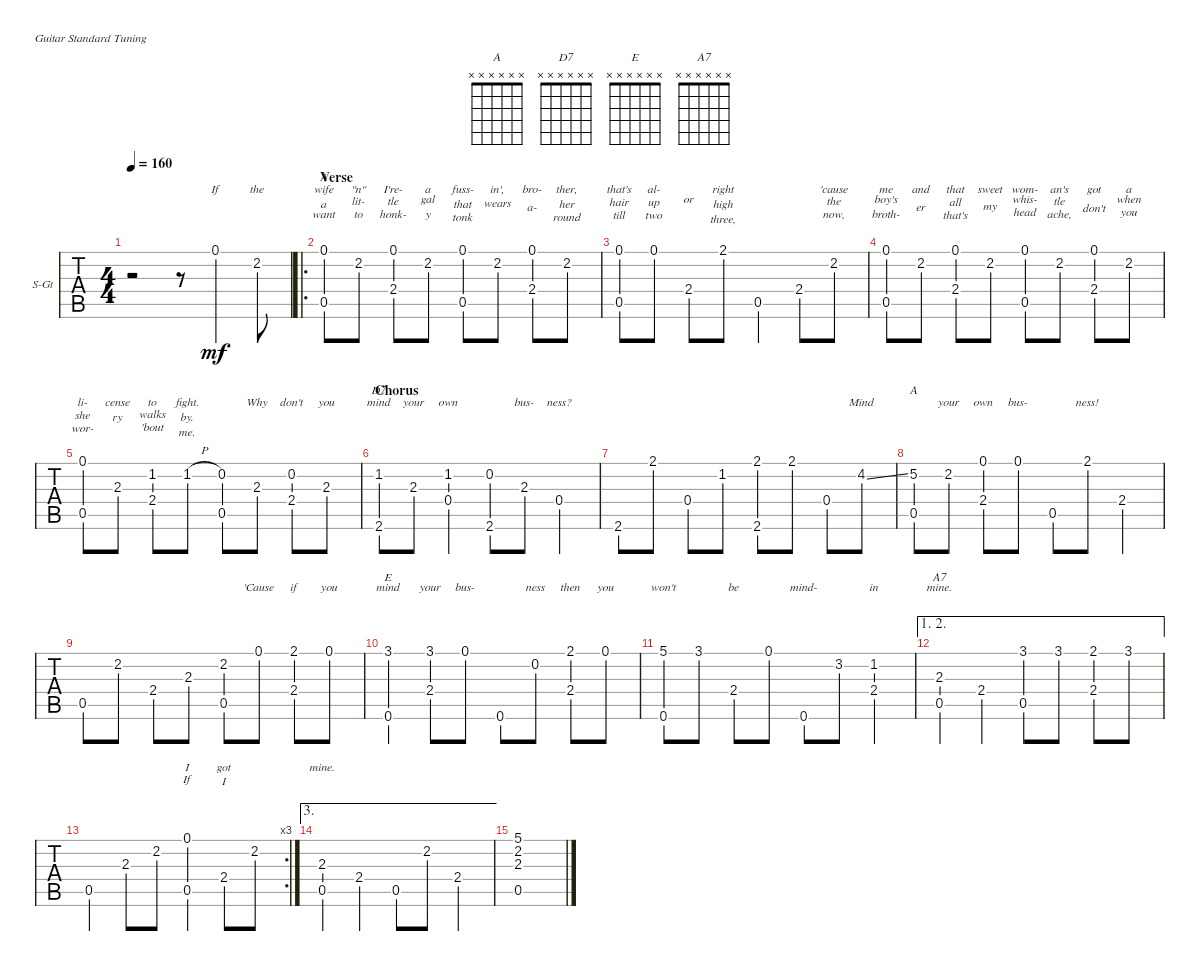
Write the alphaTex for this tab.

\defaultSystemsLayout 4
\bracketExtendMode groupsimilarinstruments
\firstSystemTrackNameOrientation horizontal
\otherSystemsTrackNameOrientation horizontal
\track ("Steel Guitar" "S-Gt") {instrument acousticguitarsteel}
\staff {tabs}
\tuning (E4 B3 G3 D3 A2 E2)
\chord ("A" x x x x x x)
\chord ("D7" x x x x x x)
\chord ("E" x x x x x x)
\chord ("A7" x x x x x x)
\ts (4 4)
\tempo 160
\clef g2
\ks a
r.2{dy mf instrument acousticguitarsteel} r.8 0.1.4{lyrics (0 "If") lyrics (1 "") lyrics (2 "") lyrics (3 "") lyrics (4 "")} 2.2.8{lyrics (0 "the") lyrics (1 "") lyrics (2 "") lyrics (3 "") lyrics (4 "")} |
\ro
\section ("" "Verse")
(0.1 0.5).8{ch "A" lyrics (0 "wife") lyrics (1 "a") lyrics (2 "want") lyrics (3 "") lyrics (4 "")} 2.2.8{lyrics (0 "\"n\"") lyrics (1 "lit-") lyrics (2 "to") lyrics (3 "") lyrics (4 "")} (0.1 2.4).8{lyrics (0 "I're-") lyrics (1 "tle") lyrics (2 "honk-") lyrics (3 "") lyrics (4 "")} 2.2.8{lyrics (0 "a") lyrics (1 "gal") lyrics (2 "y") lyrics (3 "") lyrics (4 "")} (0.1 0.5).8{lyrics (0 "fuss-") lyrics (1 "that") lyrics (2 "tonk") lyrics (3 "") lyrics (4 "")} 2.2.8{lyrics (0 "in',") lyrics (1 "wears") lyrics (2 "") lyrics (3 "") lyrics (4 "")} (0.1 2.4).8{lyrics (0 "bro-") lyrics (1 "") lyrics (2 "a-") lyrics (3 "") lyrics (4 "")} 2.2.8{lyrics (0 "ther,") lyrics (1 "her") lyrics (2 "round") lyrics (3 "") lyrics (4 "")} |
(0.1 0.5).8{lyrics (0 "that's") lyrics (1 "hair") lyrics (2 "till") lyrics (3 "") lyrics (4 "")} 0.1.8{lyrics (0 "al-") lyrics (1 "up") lyrics (2 "two") lyrics (3 "") lyrics (4 "")} 2.4.8{lyrics (0 "") lyrics (1 "") lyrics (2 "or") lyrics (3 "") lyrics (4 "")} 2.1.8{lyrics (0 "right") lyrics (1 "high") lyrics (2 "three,") lyrics (3 "") lyrics (4 "")} 0.5.4{lyrics (0 "") lyrics (1 "") lyrics (2 "") lyrics (3 "") lyrics (4 "")} 2.4.8{lyrics (0 "") lyrics (1 "") lyrics (2 "") lyrics (3 "") lyrics (4 "")} 2.2.8{lyrics (0 "'cause") lyrics (1 "the") lyrics (2 "now,") lyrics (3 "") lyrics (4 "")} |
(0.1 0.5).8{lyrics (0 "me") lyrics (1 "boy's") lyrics (2 "broth-") lyrics (3 "") lyrics (4 "")} 2.2.8{lyrics (0 "and") lyrics (1 "") lyrics (2 "er") lyrics (3 "") lyrics (4 "")} (0.1 2.4).8{lyrics (0 "that") lyrics (1 "all") lyrics (2 "that's") lyrics (3 "") lyrics (4 "")} 2.2.8{lyrics (0 "sweet") lyrics (1 "") lyrics (2 "my") lyrics (3 "") lyrics (4 "")} (0.1 0.5).8{lyrics (0 "wom-") lyrics (1 "whis-") lyrics (2 "head") lyrics (3 "") lyrics (4 "")} 2.2.8{lyrics (0 "an's") lyrics (1 "tle") lyrics (2 "ache,") lyrics (3 "") lyrics (4 "")} (0.1 2.4).8{lyrics (0 "got") lyrics (1 "") lyrics (2 "don't") lyrics (3 "") lyrics (4 "")} 2.2.8{lyrics (0 "a") lyrics (1 "when") lyrics (2 "you") lyrics (3 "") lyrics (4 "")} |
(0.1 0.5).8{lyrics (0 "li-") lyrics (1 "she") lyrics (2 "wor-") lyrics (3 "") lyrics (4 "")} 2.3.8{lyrics (0 "cense") lyrics (1 "") lyrics (2 "ry") lyrics (3 "") lyrics (4 "")} (1.2 2.4).8{lyrics (0 "to") lyrics (1 "walks") lyrics (2 "'bout") lyrics (3 "") lyrics (4 "")} 1.2{h}.8{lyrics (0 "fight.") lyrics (1 "by.") lyrics (2 "me.") lyrics (3 "") lyrics (4 "")} (0.2 0.5).8{lyrics (0 "") lyrics (1 "") lyrics (2 "") lyrics (3 "") lyrics (4 "")} 2.3.8{lyrics (0 "Why") lyrics (1 "") lyrics (2 "") lyrics (3 "") lyrics (4 "")} (0.2 2.4).8{lyrics (0 "don't") lyrics (1 "") lyrics (2 "") lyrics (3 "") lyrics (4 "")} 2.3.8{lyrics (0 "you") lyrics (1 "") lyrics (2 "") lyrics (3 "") lyrics (4 "")} |
\section ("" "Chorus")
(1.2 2.6).8{ch "D7" lyrics (0 "mind") lyrics (1 "") lyrics (2 "") lyrics (3 "") lyrics (4 "")} 2.3.8{lyrics (0 "your") lyrics (1 "") lyrics (2 "") lyrics (3 "") lyrics (4 "")} (0.4 1.2).4{lyrics (0 "own") lyrics (1 "") lyrics (2 "") lyrics (3 "") lyrics (4 "")} (2.6 0.2).8{lyrics (0 "") lyrics (1 "") lyrics (2 "") lyrics (3 "") lyrics (4 "")} 2.3.8{lyrics (0 "bus-") lyrics (1 "") lyrics (2 "") lyrics (3 "") lyrics (4 "")} 0.4.4{lyrics (0 "ness?") lyrics (1 "") lyrics (2 "") lyrics (3 "") lyrics (4 "")} |
2.6.8{lyrics (0 "") lyrics (1 "") lyrics (2 "") lyrics (3 "") lyrics (4 "")} 2.1.8{lyrics (0 "") lyrics (1 "") lyrics (2 "") lyrics (3 "") lyrics (4 "")} 0.4.8{lyrics (0 "") lyrics (1 "") lyrics (2 "") lyrics (3 "") lyrics (4 "")} 1.2.8{lyrics (0 "") lyrics (1 "") lyrics (2 "") lyrics (3 "") lyrics (4 "")} (2.1 2.6).8{lyrics (0 "") lyrics (1 "") lyrics (2 "") lyrics (3 "") lyrics (4 "")} 2.1.8{lyrics (0 "") lyrics (1 "") lyrics (2 "") lyrics (3 "") lyrics (4 "")} 0.4.8{lyrics (0 "") lyrics (1 "") lyrics (2 "") lyrics (3 "") lyrics (4 "")} 4.2{ss}.8{lyrics (0 "Mind") lyrics (1 "") lyrics (2 "") lyrics (3 "") lyrics (4 "")} |
(5.2 0.5).8{ch "A" lyrics (0 "") lyrics (1 "") lyrics (2 "") lyrics (3 "") lyrics (4 "")} 2.2.8{lyrics (0 "your") lyrics (1 "") lyrics (2 "") lyrics (3 "") lyrics (4 "")} (0.1 2.4).8{lyrics (0 "own") lyrics (1 "") lyrics (2 "") lyrics (3 "") lyrics (4 "")} 0.1.8{lyrics (0 "bus-") lyrics (1 "") lyrics (2 "") lyrics (3 "") lyrics (4 "")} 0.5.8{lyrics (0 "") lyrics (1 "") lyrics (2 "") lyrics (3 "") lyrics (4 "")} 2.1.8{lyrics (0 "ness!") lyrics (1 "") lyrics (2 "") lyrics (3 "") lyrics (4 "")} 2.4.4{lyrics (0 "") lyrics (1 "") lyrics (2 "") lyrics (3 "") lyrics (4 "")} |
0.5.8{lyrics (0 "") lyrics (1 "") lyrics (2 "") lyrics (3 "") lyrics (4 "")} 2.2.8{lyrics (0 "") lyrics (1 "") lyrics (2 "") lyrics (3 "") lyrics (4 "")} 2.4.8{lyrics (0 "") lyrics (1 "") lyrics (2 "") lyrics (3 "") lyrics (4 "")} 2.3.8{lyrics (0 "") lyrics (1 "") lyrics (2 "") lyrics (3 "") lyrics (4 "")} (0.5 2.2).8{lyrics (0 "") lyrics (1 "") lyrics (2 "") lyrics (3 "") lyrics (4 "")} 0.1.8{lyrics (0 "'Cause") lyrics (1 "") lyrics (2 "") lyrics (3 "") lyrics (4 "")} (2.1 2.4).8{lyrics (0 "if") lyrics (1 "") lyrics (2 "") lyrics (3 "") lyrics (4 "")} 0.1.8{lyrics (0 "you") lyrics (1 "") lyrics (2 "") lyrics (3 "") lyrics (4 "")} |
(3.1 0.6).4{ch "E" lyrics (0 "mind") lyrics (1 "") lyrics (2 "") lyrics (3 "") lyrics (4 "")} (2.4 3.1).8{lyrics (0 "your") lyrics (1 "") lyrics (2 "") lyrics (3 "") lyrics (4 "")} 0.1.8{lyrics (0 "bus-") lyrics (1 "") lyrics (2 "") lyrics (3 "") lyrics (4 "")} 0.6.8{lyrics (0 "") lyrics (1 "") lyrics (2 "") lyrics (3 "") lyrics (4 "")} 0.2.8{lyrics (0 "ness") lyrics (1 "") lyrics (2 "") lyrics (3 "") lyrics (4 "")} (2.1 2.4).8{lyrics (0 "then") lyrics (1 "") lyrics (2 "") lyrics (3 "") lyrics (4 "")} 0.1.8{lyrics (0 "you") lyrics (1 "") lyrics (2 "") lyrics (3 "") lyrics (4 "")} |
(5.1 0.6).8{lyrics (0 "won't") lyrics (1 "") lyrics (2 "") lyrics (3 "") lyrics (4 "")} 3.1.8{lyrics (0 "") lyrics (1 "") lyrics (2 "") lyrics (3 "") lyrics (4 "")} 2.4.8{lyrics (0 "be") lyrics (1 "") lyrics (2 "") lyrics (3 "") lyrics (4 "")} 0.1.8{lyrics (0 "") lyrics (1 "") lyrics (2 "") lyrics (3 "") lyrics (4 "")} 0.6.8{lyrics (0 "mind-") lyrics (1 "") lyrics (2 "") lyrics (3 "") lyrics (4 "")} 3.2.8{lyrics (0 "") lyrics (1 "") lyrics (2 "") lyrics (3 "") lyrics (4 "")} (1.2 2.4).4{lyrics (0 "in") lyrics (1 "") lyrics (2 "") lyrics (3 "") lyrics (4 "")} |
\ae (1 2)
(0.5 2.3).4{ch "A7" lyrics (0 "mine.") lyrics (1 "") lyrics (2 "") lyrics (3 "") lyrics (4 "")} 2.4.4{lyrics (0 "") lyrics (1 "") lyrics (2 "") lyrics (3 "") lyrics (4 "")} (3.1 0.5).8{lyrics (0 "") lyrics (1 "") lyrics (2 "") lyrics (3 "") lyrics (4 "")} 3.1.8{lyrics (0 "") lyrics (1 "") lyrics (2 "") lyrics (3 "") lyrics (4 "")} (2.1 2.4).8{lyrics (0 "") lyrics (1 "") lyrics (2 "") lyrics (3 "") lyrics (4 "")} 3.1.8{lyrics (0 "") lyrics (1 "") lyrics (2 "") lyrics (3 "") lyrics (4 "")} |
\rc 3
0.5.4{lyrics (0 "") lyrics (1 "") lyrics (2 "") lyrics (3 "") lyrics (4 "")} 2.3.8{lyrics (0 "") lyrics (1 "") lyrics (2 "") lyrics (3 "") lyrics (4 "")} 2.2.8{lyrics (0 "") lyrics (1 "") lyrics (2 "") lyrics (3 "") lyrics (4 "")} (0.5 0.1).4{lyrics (0 "I") lyrics (1 "If") lyrics (2 "") lyrics (3 "") lyrics (4 "")} 2.4.8{lyrics (0 "got") lyrics (1 "I") lyrics (2 "") lyrics (3 "") lyrics (4 "")} 2.2.8{lyrics (0 "") lyrics (1 "") lyrics (2 "") lyrics (3 "") lyrics (4 "")} |
\ae 3
(2.3 0.5).4{lyrics (0 "mine.") lyrics (1 "") lyrics (2 "") lyrics (3 "") lyrics (4 "")} 2.4.4 0.5.8 2.2.8 2.4.4 |
(0.5 2.3 2.2 5.1).1
